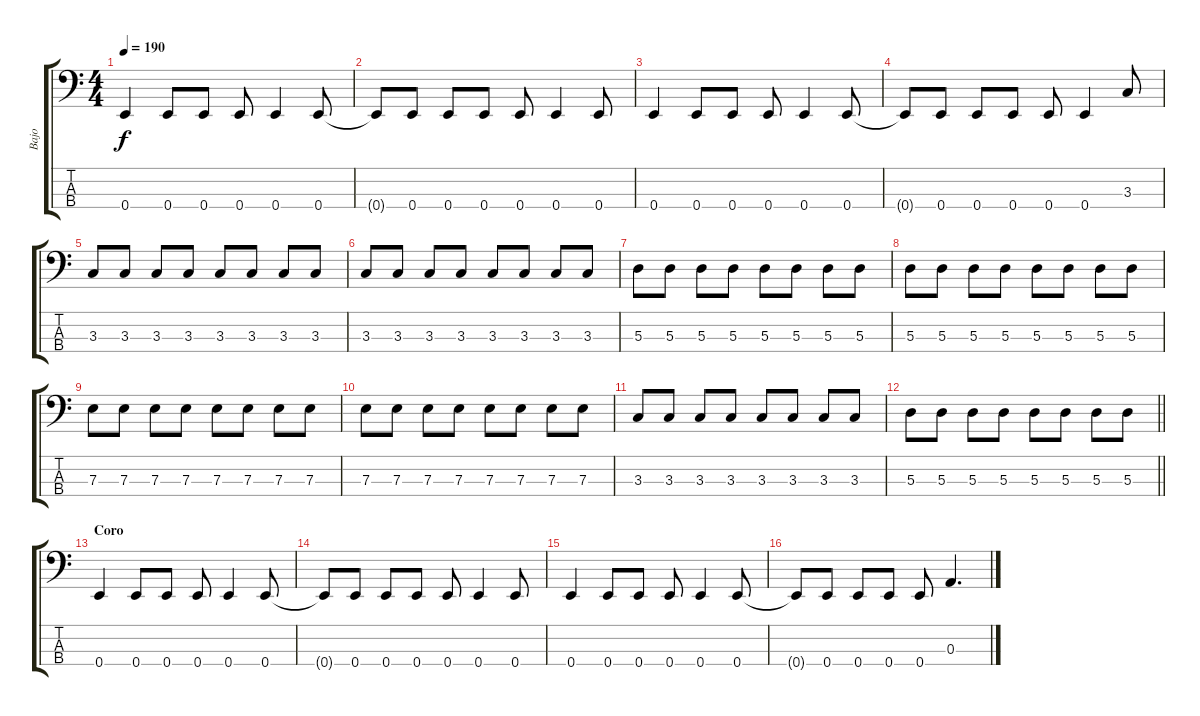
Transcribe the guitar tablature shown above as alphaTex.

\track ("Bajo" "Bajo") {instrument electricbasspick}
\staff {score tabs}
\tuning (G2 D2 A1 E1) {hide}
\ts (4 4)
\tempo 190
\clef f4
\ks c
0.4.4{dy f} 0.4.8 0.4.8 0.4.8 0.4.4 0.4.8 |
0.4{t}.8 0.4.8 0.4.8 0.4.8 0.4.8 0.4.4 0.4.8 |
0.4.4 0.4.8 0.4.8 0.4.8 0.4.4 0.4.8 |
0.4{t}.8 0.4.8 0.4.8 0.4.8 0.4.8 0.4.4 3.3.8 |
3.3.8 3.3.8 3.3.8 3.3.8 3.3.8 3.3.8 3.3.8 3.3.8 |
3.3.8 3.3.8 3.3.8 3.3.8 3.3.8 3.3.8 3.3.8 3.3.8 |
5.3.8 5.3.8 5.3.8 5.3.8 5.3.8 5.3.8 5.3.8 5.3.8 |
5.3.8 5.3.8 5.3.8 5.3.8 5.3.8 5.3.8 5.3.8 5.3.8 |
7.3.8 7.3.8 7.3.8 7.3.8 7.3.8 7.3.8 7.3.8 7.3.8 |
7.3.8 7.3.8 7.3.8 7.3.8 7.3.8 7.3.8 7.3.8 7.3.8 |
3.3.8 3.3.8 3.3.8 3.3.8 3.3.8 3.3.8 3.3.8 3.3.8 |
\barLineRight lightlight
5.3.8 5.3.8 5.3.8 5.3.8 5.3.8 5.3.8 5.3.8 5.3.8 |
\section ("" "Coro")
0.4.4 0.4.8 0.4.8 0.4.8 0.4.4 0.4.8 |
0.4{t}.8 0.4.8 0.4.8 0.4.8 0.4.8 0.4.4 0.4.8 |
0.4.4 0.4.8 0.4.8 0.4.8 0.4.4 0.4.8 |
0.4{t}.8 0.4.8 0.4.8 0.4.8 0.4.8 0.3.4{d}
